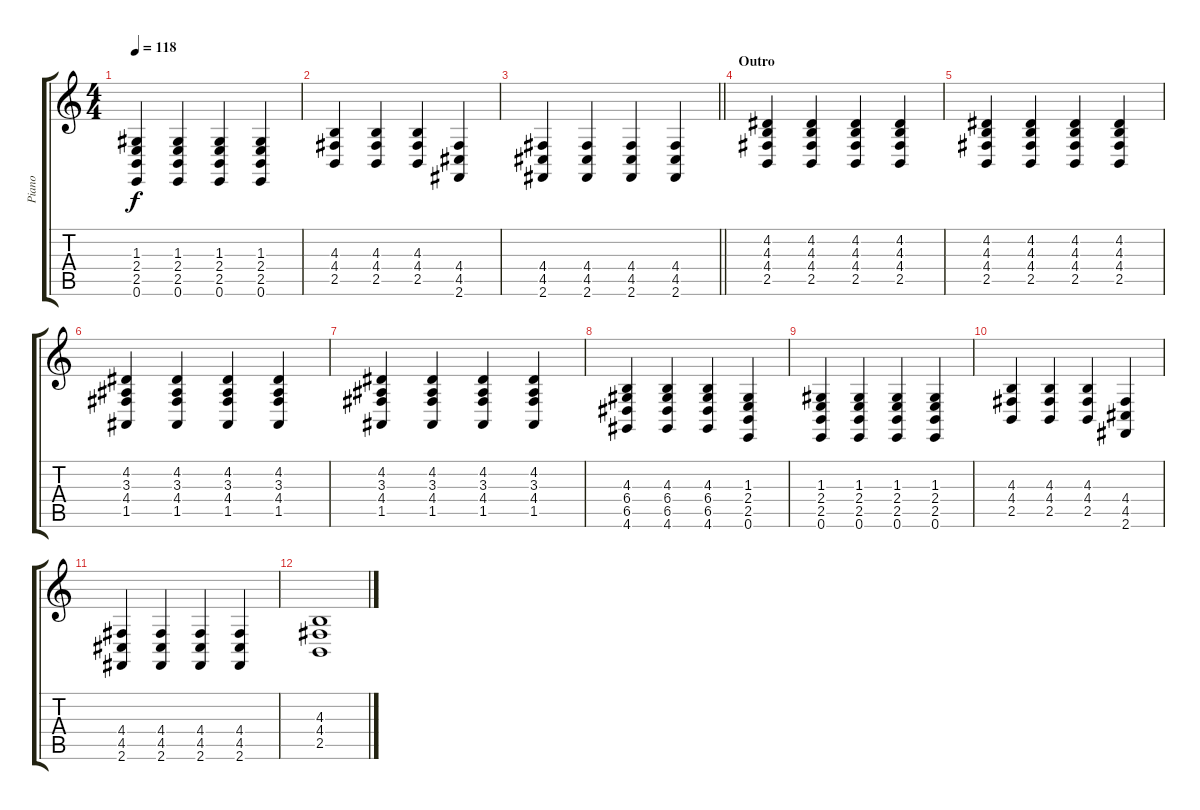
\track ("Piano" "Piano") {instrument acousticgrandpiano}
\staff {score tabs}
\tuning (E4 B3 G3 D3 A2 E2) {hide}
\ts (4 4)
\tempo 118
\clef g2
\ks c
(1.3 2.4 2.5 0.6).4{dy f} (1.3 2.4 2.5 0.6).4 (1.3 2.4 2.5 0.6).4 (1.3 2.4 2.5 0.6).4 |
(4.3 4.4 2.5).4 (4.3 4.4 2.5).4 (4.3 4.4 2.5).4 (4.4 4.5 2.6).4 |
\barLineRight lightlight
(4.4 4.5 2.6).4 (4.4 4.5 2.6).4 (4.4 4.5 2.6).4 (4.4 4.5 2.6).4 |
\section ("" "Outro")
(4.2 4.3 4.4 2.5).4 (4.2 4.3 4.4 2.5).4 (4.2 4.3 4.4 2.5).4 (4.2 4.3 4.4 2.5).4 |
(4.2 4.3 4.4 2.5).4 (4.2 4.3 4.4 2.5).4 (4.2 4.3 4.4 2.5).4 (4.2 4.3 4.4 2.5).4 |
(4.2 3.3 4.4 1.5).4 (4.2 3.3 4.4 1.5).4 (4.2 3.3 4.4 1.5).4 (4.2 3.3 4.4 1.5).4 |
(4.2 3.3 4.4 1.5).4 (4.2 3.3 4.4 1.5).4 (4.2 3.3 4.4 1.5).4 (4.2 3.3 4.4 1.5).4 |
(4.3 6.4 6.5 4.6).4 (4.3 6.4 6.5 4.6).4 (4.3 6.4 6.5 4.6).4 (1.3 2.4 2.5 0.6).4 |
(1.3 2.4 2.5 0.6).4 (1.3 2.4 2.5 0.6).4 (1.3 2.4 2.5 0.6).4 (1.3 2.4 2.5 0.6).4 |
(4.3 4.4 2.5).4 (4.3 4.4 2.5).4 (4.3 4.4 2.5).4 (4.4 4.5 2.6).4 |
(4.4 4.5 2.6).4 (4.4 4.5 2.6).4 (4.4 4.5 2.6).4 (4.4 4.5 2.6).4 |
(4.3 4.4 2.5).1
